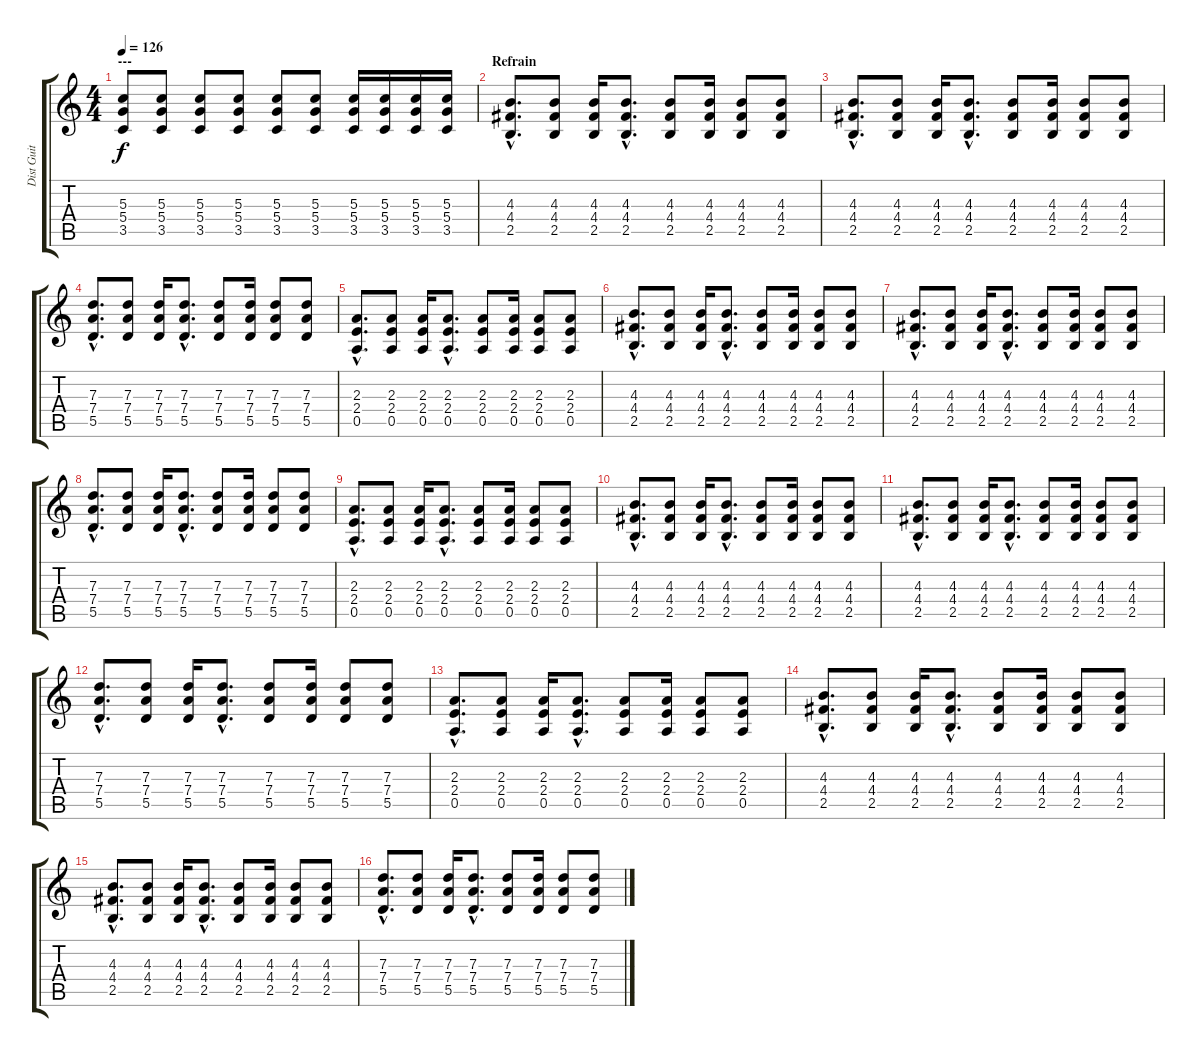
\track ("Dist Guit [Den]" "Dist Guit ") {instrument distortionguitar}
\staff {score tabs}
\tuning (E4 B3 G3 D3 A2 E2) {hide}
\ts (4 4)
\section ("" "---")
\tempo 126
\clef g2
\ks c
(5.3 5.4 3.5).8{dy f} (5.3 5.4 3.5).8 (5.3 5.4 3.5).8 (5.3 5.4 3.5).8 (5.3 5.4 3.5).8 (5.3 5.4 3.5).8 (5.3 5.4 3.5).16 (5.3 5.4 3.5).16 (5.3 5.4 3.5).16 (5.3 5.4 3.5).16 |
\section ("" "Refrain")
(4.3{hac} 4.4{hac} 2.5{hac}).8{d} (4.3 4.4 2.5).8 (4.3 4.4 2.5).16 (4.3{hac} 4.4{hac} 2.5{hac}).8{d} (4.3 4.4 2.5).8 (4.3 4.4 2.5).16 (4.3 4.4 2.5).8 (4.3 4.4 2.5).8 |
(4.3{hac} 4.4{hac} 2.5{hac}).8{d} (4.3 4.4 2.5).8 (4.3 4.4 2.5).16 (4.3{hac} 4.4{hac} 2.5{hac}).8{d} (4.3 4.4 2.5).8 (4.3 4.4 2.5).16 (4.3 4.4 2.5).8 (4.3 4.4 2.5).8 |
(7.3{hac} 7.4{hac} 5.5{hac}).8{d} (7.3 7.4 5.5).8 (7.3 7.4 5.5).16 (7.3{hac} 7.4{hac} 5.5{hac}).8{d} (7.3 7.4 5.5).8 (7.3 7.4 5.5).16 (7.3 7.4 5.5).8 (7.3 7.4 5.5).8 |
(2.3{hac} 2.4{hac} 0.5{hac}).8{d} (2.3 2.4 0.5).8 (2.3 2.4 0.5).16 (2.3{hac} 2.4{hac} 0.5{hac}).8{d} (2.3 2.4 0.5).8 (2.3 2.4 0.5).16 (2.3 2.4 0.5).8 (2.3 2.4 0.5).8 |
(4.3{hac} 4.4{hac} 2.5{hac}).8{d} (4.3 4.4 2.5).8 (4.3 4.4 2.5).16 (4.3{hac} 4.4{hac} 2.5{hac}).8{d} (4.3 4.4 2.5).8 (4.3 4.4 2.5).16 (4.3 4.4 2.5).8 (4.3 4.4 2.5).8 |
(4.3{hac} 4.4{hac} 2.5{hac}).8{d} (4.3 4.4 2.5).8 (4.3 4.4 2.5).16 (4.3{hac} 4.4{hac} 2.5{hac}).8{d} (4.3 4.4 2.5).8 (4.3 4.4 2.5).16 (4.3 4.4 2.5).8 (4.3 4.4 2.5).8 |
(7.3{hac} 7.4{hac} 5.5{hac}).8{d} (7.3 7.4 5.5).8 (7.3 7.4 5.5).16 (7.3{hac} 7.4{hac} 5.5{hac}).8{d} (7.3 7.4 5.5).8 (7.3 7.4 5.5).16 (7.3 7.4 5.5).8 (7.3 7.4 5.5).8 |
(2.3{hac} 2.4{hac} 0.5{hac}).8{d} (2.3 2.4 0.5).8 (2.3 2.4 0.5).16 (2.3{hac} 2.4{hac} 0.5{hac}).8{d} (2.3 2.4 0.5).8 (2.3 2.4 0.5).16 (2.3 2.4 0.5).8 (2.3 2.4 0.5).8 |
(4.3{hac} 4.4{hac} 2.5{hac}).8{d} (4.3 4.4 2.5).8 (4.3 4.4 2.5).16 (4.3{hac} 4.4{hac} 2.5{hac}).8{d} (4.3 4.4 2.5).8 (4.3 4.4 2.5).16 (4.3 4.4 2.5).8 (4.3 4.4 2.5).8 |
(4.3{hac} 4.4{hac} 2.5{hac}).8{d} (4.3 4.4 2.5).8 (4.3 4.4 2.5).16 (4.3{hac} 4.4{hac} 2.5{hac}).8{d} (4.3 4.4 2.5).8 (4.3 4.4 2.5).16 (4.3 4.4 2.5).8 (4.3 4.4 2.5).8 |
(7.3{hac} 7.4{hac} 5.5{hac}).8{d} (7.3 7.4 5.5).8 (7.3 7.4 5.5).16 (7.3{hac} 7.4{hac} 5.5{hac}).8{d} (7.3 7.4 5.5).8 (7.3 7.4 5.5).16 (7.3 7.4 5.5).8 (7.3 7.4 5.5).8 |
(2.3{hac} 2.4{hac} 0.5{hac}).8{d} (2.3 2.4 0.5).8 (2.3 2.4 0.5).16 (2.3{hac} 2.4{hac} 0.5{hac}).8{d} (2.3 2.4 0.5).8 (2.3 2.4 0.5).16 (2.3 2.4 0.5).8 (2.3 2.4 0.5).8 |
(4.3{hac} 4.4{hac} 2.5{hac}).8{d} (4.3 4.4 2.5).8 (4.3 4.4 2.5).16 (4.3{hac} 4.4{hac} 2.5{hac}).8{d} (4.3 4.4 2.5).8 (4.3 4.4 2.5).16 (4.3 4.4 2.5).8 (4.3 4.4 2.5).8 |
(4.3{hac} 4.4{hac} 2.5{hac}).8{d} (4.3 4.4 2.5).8 (4.3 4.4 2.5).16 (4.3{hac} 4.4{hac} 2.5{hac}).8{d} (4.3 4.4 2.5).8 (4.3 4.4 2.5).16 (4.3 4.4 2.5).8 (4.3 4.4 2.5).8 |
(7.3{hac} 7.4{hac} 5.5{hac}).8{d} (7.3 7.4 5.5).8 (7.3 7.4 5.5).16 (7.3{hac} 7.4{hac} 5.5{hac}).8{d} (7.3 7.4 5.5).8 (7.3 7.4 5.5).16 (7.3 7.4 5.5).8 (7.3 7.4 5.5).8
